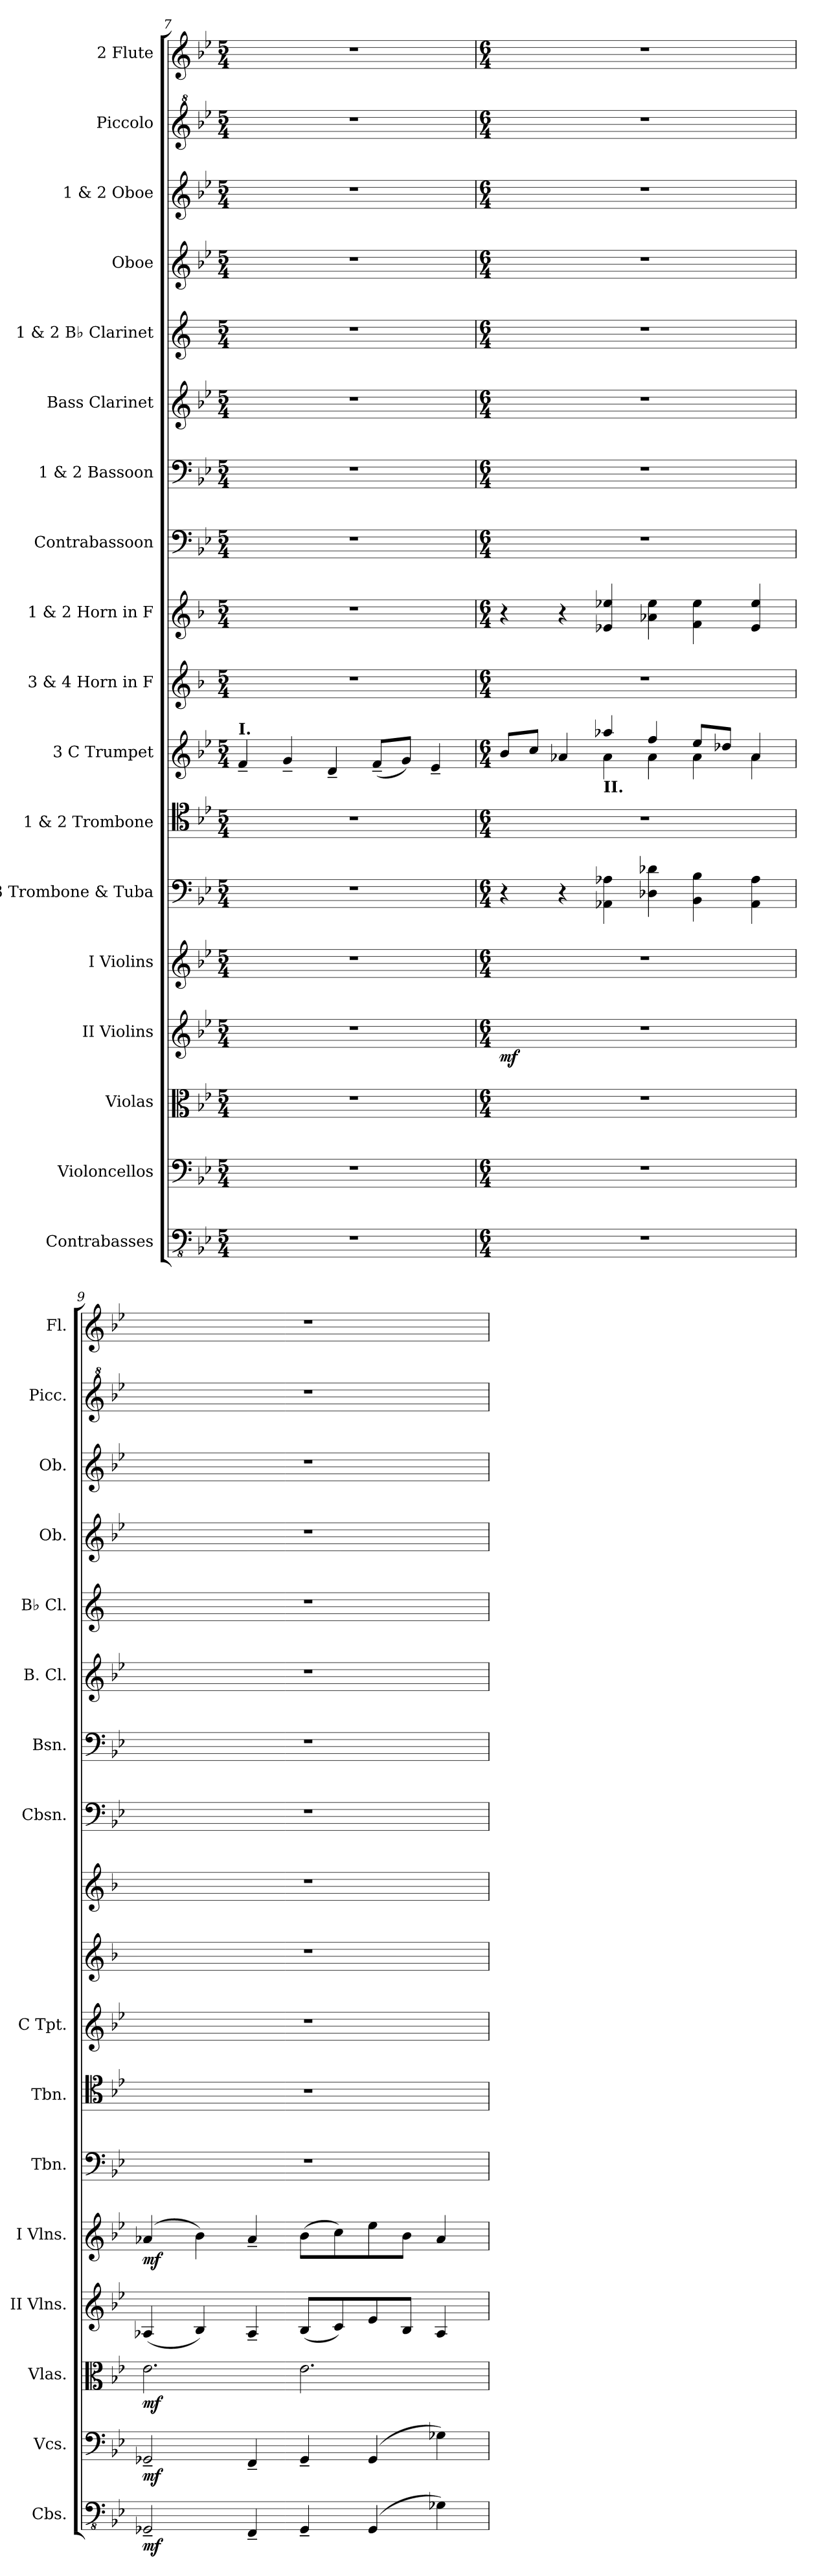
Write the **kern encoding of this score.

**kern	**dynam	**kern	**dynam	**kern	**dynam	**kern	**dynam	**kern	**dynam	**kern	**kern	**kern	**kern	**kern	**kern	**kern	**kern	**kern	**kern	**kern	**kern	**kern
*part18	*part18	*part17	*part17	*part16	*part16	*part15	*part15	*part14	*part14	*part13	*part12	*part11	*part10	*part9	*part8	*part7	*part6	*part5	*part4	*part3	*part2	*part1
*staff18	*staff18	*staff17	*staff17	*staff16	*staff16	*staff15	*staff15	*staff14	*staff14	*staff13	*staff12	*staff11	*staff10	*staff9	*staff8	*staff7	*staff6	*staff5	*staff4	*staff3	*staff2	*staff1
*I"Contrabasses	*	*I"Violoncellos	*	*I"Violas	*	*I"II Violins	*	*I"I Violins	*	*I"3 Trombone  &amp; Tuba	*I"1 &amp; 2 Trombone	*I"3 C Trumpet	*I"3 &amp; 4 Horn in F	*I"1 &amp; 2 Horn in F	*I"Contrabassoon	*I"1 &amp; 2 Bassoon	*I"Bass Clarinet	*I"1 &amp; 2 B♭ Clarinet	*I"Oboe	*I"1 &amp; 2 Oboe	*I"Piccolo	*I"2 Flute
*I'Cbs.	*	*I'Vcs.	*	*I'Vlas.	*	*I'II Vlns.	*	*I'I Vlns.	*	*I'Tbn.	*I'Tbn.	*I'C Tpt.	*	*	*I'Cbsn.	*I'Bsn.	*I'B. Cl.	*I'B♭ Cl.	*I'Ob.	*I'Ob.	*I'Picc.	*I'Fl.
*clefFv4	*	*clefF4	*	*clefC3	*	*clefG2	*	*clefG2	*	*clefF4	*clefC4	*clefG2	*clefG2	*clefG2	*clefF4	*clefF4	*clefG2	*clefG2	*clefG2	*clefG2	*clefG^2	*clefG2
*	*	*	*	*	*	*	*	*	*	*	*	*	*ITrd4c7	*ITrd4c7	*ITrd7c12	*	*ITrd8c14	*ITrd1c2	*	*	*ITrd-7c-12	*
*k[b-e-]	*	*k[b-e-]	*	*k[b-e-]	*	*k[b-e-]	*	*k[b-e-]	*	*k[b-e-]	*k[b-e-]	*k[b-e-]	*k[b-e-]	*k[b-e-]	*k[b-e-]	*k[b-e-]	*k[b-e-]	*k[b-e-]	*k[b-e-]	*k[b-e-]	*k[b-e-]	*k[b-e-]
*M5/4	*	*M5/4	*	*M5/4	*	*M5/4	*	*M5/4	*	*M5/4	*M5/4	*M5/4	*M5/4	*M5/4	*M5/4	*M5/4	*M5/4	*M5/4	*M5/4	*M5/4	*M5/4	*M5/4
=7	=7	=7	=7	=7	=7	=7	=7	=7	=7	=7	=7	=7	=7	=7	=7	=7	=7	=7	=7	=7	=7	=7
!	!	!	!	!	!	!	!	!	!	!	!	!LO:TX:a:B:t=I.	!	!	!	!	!	!	!	!	!	!
4%5r	.	4%5r	.	4%5r	.	4%5r	.	4%5r	.	4%5r	4%5r	4f~/	4%5r	4%5r	4%5r	4%5r	4%5r	4%5r	4%5r	4%5r	4%5r	4%5r
.	.	.	.	.	.	.	.	.	.	.	.	4g~/	.	.	.	.	.	.	.	.	.	.
.	.	.	.	.	.	.	.	.	.	.	.	4d~/	.	.	.	.	.	.	.	.	.	.
.	.	.	.	.	.	.	.	.	.	.	.	(8f~/L	.	.	.	.	.	.	.	.	.	.
.	.	.	.	.	.	.	.	.	.	.	.	8g/J)	.	.	.	.	.	.	.	.	.	.
.	.	.	.	.	.	.	.	.	.	.	.	4e-~/	.	.	.	.	.	.	.	.	.	.
=8	=8	=8	=8	=8	=8	=8	=8	=8	=8	=8	=8	=8	=8	=8	=8	=8	=8	=8	=8	=8	=8	=8
*M6/4	*	*M6/4	*	*M6/4	*	*M6/4	*	*M6/4	*	*M6/4	*M6/4	*M6/4	*M6/4	*M6/4	*M6/4	*M6/4	*M6/4	*M6/4	*M6/4	*M6/4	*M6/4	*M6/4
*	*	*	*	*	*	*	*	*	*	*	*	*^	*	*	*	*	*	*	*	*	*	*
!	!	!	!	!	!	!	!LO:DY:b	!	!	!	!	!	!	!	!	!	!	!	!	!	!	!	!
1.r	.	1.r	.	1.r	.	1.r	mf	1.r	.	4r	1.r	8b-/L	2ryy	1.r	4r	1.r	1.r	1.r	1.r	1.r	1.r	1.r	1.r
.	.	.	.	.	.	.	.	.	.	.	.	8cc/J	.	.	.	.	.	.	.	.	.	.	.
.	.	.	.	.	.	.	.	.	.	4r	.	4a-X/	.	.	4r	.	.	.	.	.	.	.	.
!	!	!	!	!	!	!	!	!	!	!	!	!LO:TX:b:B:t=II.	!	!	!	!	!	!	!	!	!	!	!
.	.	.	.	.	.	.	.	.	.	4AA-X\ 4A-X\	.	4aa-X/	4a-\	.	4A-X/ 4a-X/	.	.	.	.	.	.	.	.
.	.	.	.	.	.	.	.	.	.	4D-X\ 4d-X\	.	4ff/	4a-\	.	4d-X\ 4a-\	.	.	.	.	.	.	.	.
.	.	.	.	.	.	.	.	.	.	4BB-\ 4B-\	.	8ee-/L	4a-\	.	4B-\ 4a-\	.	.	.	.	.	.	.	.
.	.	.	.	.	.	.	.	.	.	.	.	8dd-X/J	.	.	.	.	.	.	.	.	.	.	.
.	.	.	.	.	.	.	.	.	.	4AA-\ 4A-\	.	4a-/	4a-\	.	4A-/ 4a-/	.	.	.	.	.	.	.	.
=9	=9	=9	=9	=9	=9	=9	=9	=9	=9	=9	=9	=9	=9	=9	=9	=9	=9	=9	=9	=9	=9	=9	=9
!	!LO:DY:b	!	!LO:DY:b	!	!LO:DY:b	!	!	!	!LO:DY:b	!	!	!	!	!	!	!	!	!	!	!	!	!	!
*	*	*	*	*	*	*	*	*	*	*	*	*v	*v	*	*	*	*	*	*	*	*	*	*
2GGG-X~/	mf	2GG-X~/	mf	2.e-\	mf	(4A-X/	.	(4a-X/	mf	1.r	1.r	1.r	1.r	1.r	1.r	1.r	1.r	1.r	1.r	1.r	1.r	1.r
.	.	.	.	.	.	4B-/)	.	4b-\)	.	.	.	.	.	.	.	.	.	.	.	.	.	.
4FFF~/	.	4FF~/	.	.	.	4A-~/	.	4a-~/	.	.	.	.	.	.	.	.	.	.	.	.	.	.
4GGG-~/	.	4GG-~/	.	2.e-\	.	(8B-/L	.	(8b-\L	.	.	.	.	.	.	.	.	.	.	.	.	.	.
.	.	.	.	.	.	8c/)	.	8cc\)	.	.	.	.	.	.	.	.	.	.	.	.	.	.
(4GGG-/	.	(4GG-/	.	.	.	8e-/	.	8ee-\	.	.	.	.	.	.	.	.	.	.	.	.	.	.
.	.	.	.	.	.	8B-/J	.	8b-\J	.	.	.	.	.	.	.	.	.	.	.	.	.	.
4GG-X\)	.	4G-X\)	.	.	.	4A-/	.	4a-/	.	.	.	.	.	.	.	.	.	.	.	.	.	.
=	=	=	=	=	=	=	=	=	=	=	=	=	=	=	=	=	=	=	=	=	=	=
*-	*-	*-	*-	*-	*-	*-	*-	*-	*-	*-	*-	*-	*-	*-	*-	*-	*-	*-	*-	*-	*-	*-
